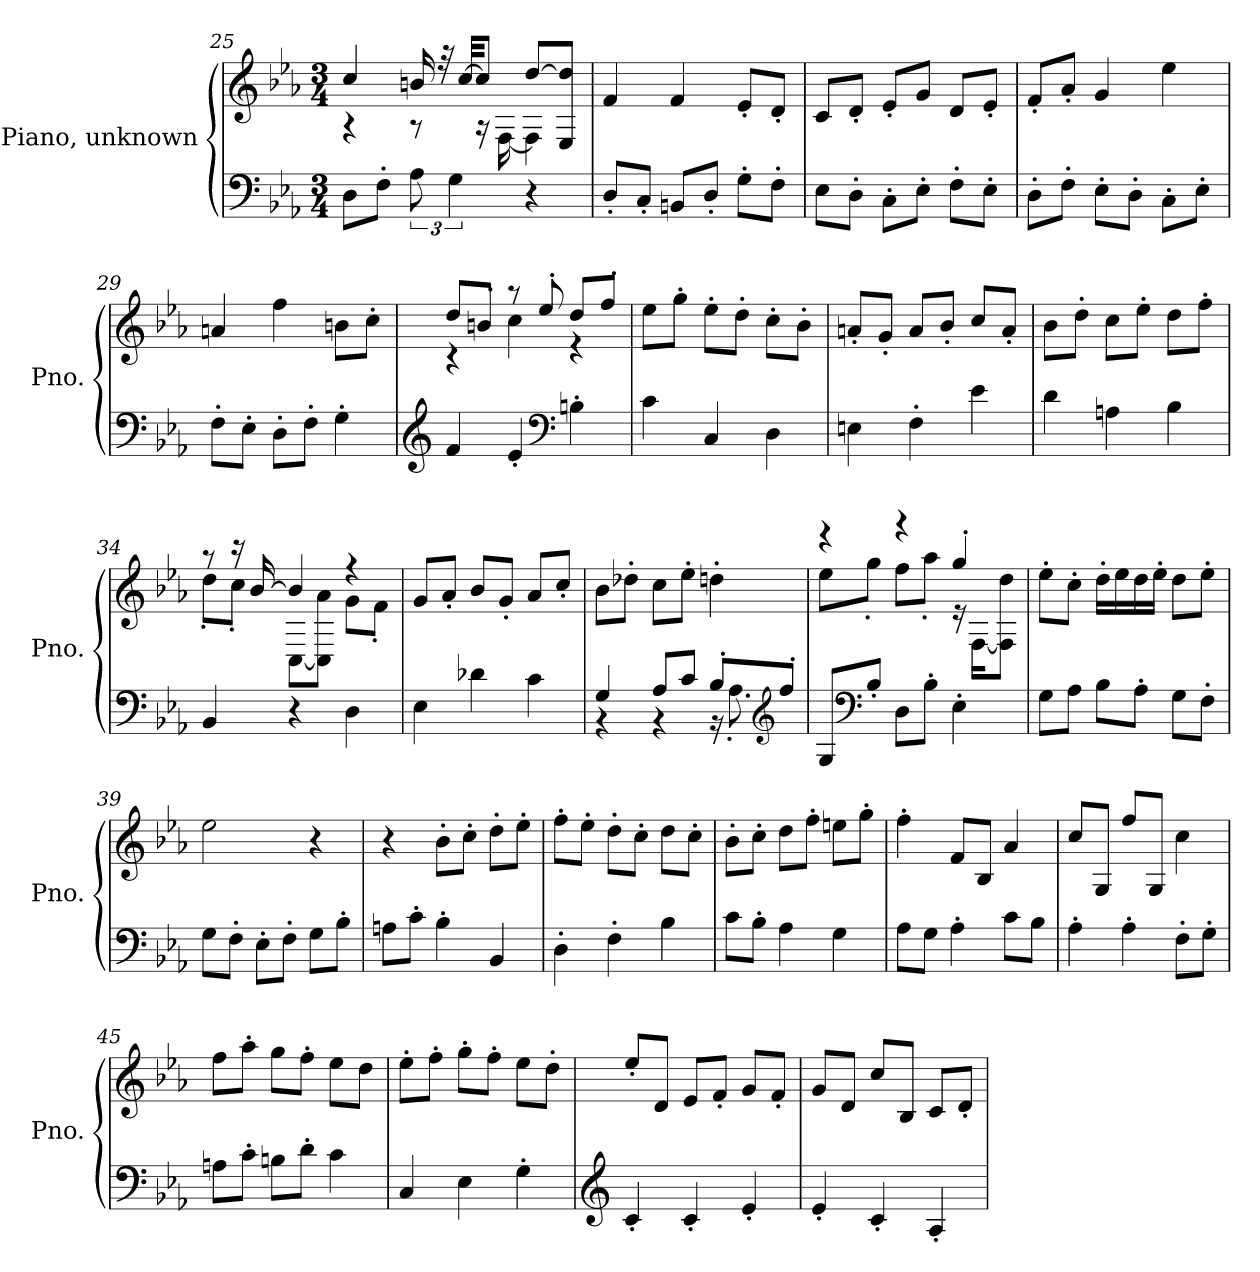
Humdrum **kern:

**kern	**kern
*part1	*part1
*staff2	*staff1
*I"Piano, unknown	*
*I'Pno.	*
!!LO:LB:g=z
*clefF4	*clefG2
*k[b-e-a-]	*k[b-e-a-]
*M3/4	*M3/4
=25	=25
*	*^
8D\L	4cc/	4r
8F'\J	.	.
12A-\	16bn/	8r
.	32r	.
6G\	.	.
.	[32cc/KKL	.
.	8cc/J]	16r
.	.	[16F\
4r	[8dd/L	4F\]
.	8E-/ 8dd/]J	.
*	*v	*v
=26	=26
8D'/L	4f/
8C'/J	.
8BBn/L	4f/
8D'/J	.
8G'\L	8e-'/L
8F'\J	8d'/J
=27	=27
8E-\L	8c/L
8D'\J	8d'/J
8C'\L	8e-'/L
8E-'\J	8g/J
8F'\L	8d/L
8E-'\J	8e-'/J
=28	=28
8D'\L	8f'/L
8F'\J	8a-'/J
8E-'\L	4g/
8D'\J	.
8C'\L	4ee-\
8E-'\J	.
=29	=29
8F'\L	4an/
8E-'\J	.
8D'\L	4ff\
8F'\J	.
4G'\	8bn\L
.	8cc'\J
!!LO:PB:g=z
=30	=30
*clefG2	*
*	*^
4f/	8dd/L	4r
.	8bn'/J	.
4e-'/	8r	4cc\
.	8ee-'/	.
*clefF4	*	*
4Bn'\	8dd/L	4r
.	8ff'/J	.
*	*v	*v
=31	=31
4c\	8ee-\L
.	8gg'\J
4C/	8ee-'\L
.	8dd'\J
4D\	8cc'\L
.	8b-'\J
=32	=32
4En\	8an'/L
.	8g'/J
4F'\	8a/L
.	8b-'/J
4e-\	8cc/L
.	8a'/J
=33	=33
4d\	8b-\L
.	8dd'\J
4An\	8cc\L
.	8ee-'\J
4B-\	8dd\L
.	8ff'\J
=34	=34
*	*^
4BB-/	8r	8dd'\L
.	16r	8cc'\J
.	[16b-/	.
4r	4b-/]	[8C\L
.	.	8C\] 8a-\J
4D\	4r	8g\L
.	.	8f'\J
*	*v	*v
!!LO:LB:g=z
=35	=35
4E-\	8g/L
.	8a-'/J
4d-X\	8b-/L
.	8g'/J
4c\	8a-/L
.	8cc'/J
=36	=36
*^	*
4G/	4r	8b-\L
.	.	8dd-X'\J
8A-/L	4r	8cc\L
8c/J	.	8ee-'\J
8B-'/L	16r	4ddn'\
.	8.A-'\	.
*clefG2	*	*
8ff'/J	.	.
*v	*v	*
=37	=37
*	*^
8G/L	4r	8ee-\L
*clefF4	*	*
8B-'/J	.	8gg'\J
8D\L	4r	8ff\L
8B-'\J	.	8aa-'\J
4E-'\	4gg'/	16r
.	.	[16F\KL
.	.	8F\] 8dd\J
*	*v	*v
=38	=38
8G\L	8ee-'\L
8A-\J	8cc'\J
8B-\L	16dd'\LL
.	16ee-\
8A-'\J	16dd\
.	16ee-'\JJ
8G\L	8dd\L
8F'\J	8ee-'\J
=39	=39
8G\L	2ee-\
8F'\J	.
8E-'\L	.
8F'\J	.
8G\L	4r
8B-'\J	.
!!LO:LB:g=z
=40	=40
8An\L	4r
8c'\J	.
4B-'\	8b-'\L
.	8cc'\J
4BB-/	8dd'\L
.	8ee-'\J
=41	=41
4D'\	8ff'\L
.	8ee-'\J
4F'\	8dd'\L
.	8cc'\J
4B-\	8dd\L
.	8cc'\J
=42	=42
8c\L	8b-'\L
8B-'\J	8cc'\J
4A-\	8dd\L
.	8ff'\J
4G\	8een\L
.	8gg'\J
=43	=43
8A-\L	4ff'\
8G\J	.
4A-'\	8f/L
.	8B-/J
8c\L	4a-/
8B-\J	.
=44	=44
4A-'\	8cc/L
.	8G/J
4A-'\	8ff/L
.	8G/J
8F'\L	4cc\
8G'\J	.
=45	=45
8An\L	8ff\L
8c'\J	8aa-'\J
8Bn\L	8gg\L
8d'\J	8ff'\J
4c\	8ee-\L
.	8dd\J
!!LO:LB:g=z
=46	=46
4C/	8ee-'\L
.	8ff'\J
4E-\	8gg'\L
.	8ff'\J
4G'\	8ee-\L
.	8dd'\J
=47	=47
*clefG2	*
4c'/	8ee-'/L
.	8d/J
4c'/	8e-/L
.	8f'/J
4e-'/	8g/L
.	8f'/J
=48	=48
4e-'/	8g/L
.	8d/J
4c'/	8cc/L
.	8B-/J
4A-'/	8c/L
.	8d'/J
=	=
*-	*-
